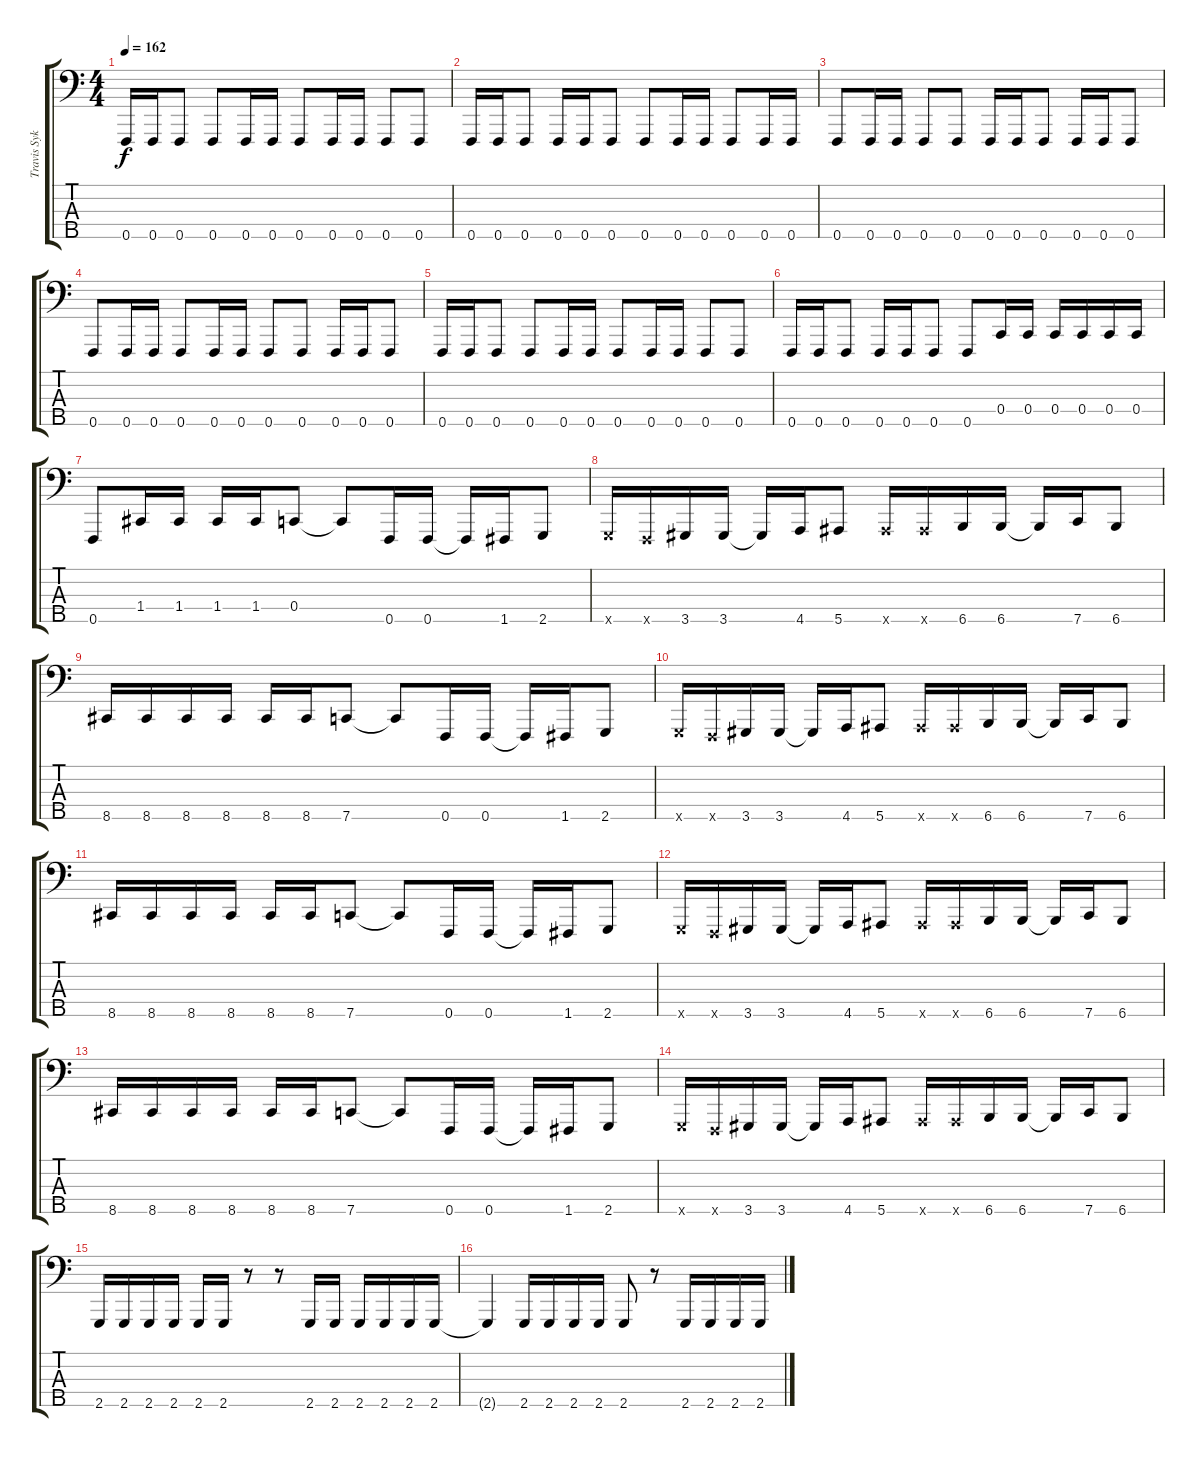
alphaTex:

\track ("Travis Sykes" "Travis Syk") {instrument electricbasspick}
\staff {score tabs}
\tuning (G2 D2 G1 C1 F0) {hide}
\ts (4 4)
\tempo 162
\clef f4
\ks c
0.5.16{dy f} 0.5.16 0.5.8 0.5.8 0.5.16 0.5.16 0.5.8 0.5.16 0.5.16 0.5.8 0.5.8 |
0.5.16 0.5.16 0.5.8 0.5.16 0.5.16 0.5.8 0.5.8 0.5.16 0.5.16 0.5.8 0.5.16 0.5.16 |
0.5.8 0.5.16 0.5.16 0.5.8 0.5.8 0.5.16 0.5.16 0.5.8 0.5.16 0.5.16 0.5.8 |
0.5.8 0.5.16 0.5.16 0.5.8 0.5.16 0.5.16 0.5.8 0.5.8 0.5.16 0.5.16 0.5.8 |
0.5.16 0.5.16 0.5.8 0.5.8 0.5.16 0.5.16 0.5.8 0.5.16 0.5.16 0.5.8 0.5.8 |
0.5.16 0.5.16 0.5.8 0.5.16 0.5.16 0.5.8 0.5.8 0.4.16 0.4.16 0.4.16 0.4.16 0.4.16 0.4.16 |
0.5.8 1.4.16 1.4.16 1.4.16 1.4.16 0.4.8 0.4{t}.8 0.5.16 0.5.16 0.5{t}.16 1.5.16 2.5.8 |
2.5{x}.16 0.5{x}.16 3.5.16 3.5.16 3.5{t}.16 4.5.16 5.5.8 5.5{x}.16 5.5{x}.16 6.5.16 6.5.16 6.5{t}.16 7.5.16 6.5.8 |
8.5.16 8.5.16 8.5.16 8.5.16 8.5.16 8.5.16 7.5.8 7.5{t}.8 0.5.16 0.5.16 0.5{t}.16 1.5.16 2.5.8 |
2.5{x}.16 0.5{x}.16 3.5.16 3.5.16 3.5{t}.16 4.5.16 5.5.8 5.5{x}.16 5.5{x}.16 6.5.16 6.5.16 6.5{t}.16 7.5.16 6.5.8 |
8.5.16 8.5.16 8.5.16 8.5.16 8.5.16 8.5.16 7.5.8 7.5{t}.8 0.5.16 0.5.16 0.5{t}.16 1.5.16 2.5.8 |
2.5{x}.16 0.5{x}.16 3.5.16 3.5.16 3.5{t}.16 4.5.16 5.5.8 5.5{x}.16 5.5{x}.16 6.5.16 6.5.16 6.5{t}.16 7.5.16 6.5.8 |
8.5.16 8.5.16 8.5.16 8.5.16 8.5.16 8.5.16 7.5.8 7.5{t}.8 0.5.16 0.5.16 0.5{t}.16 1.5.16 2.5.8 |
2.5{x}.16 0.5{x}.16 3.5.16 3.5.16 3.5{t}.16 4.5.16 5.5.8 5.5{x}.16 5.5{x}.16 6.5.16 6.5.16 6.5{t}.16 7.5.16 6.5.8 |
2.5.16 2.5.16 2.5.16 2.5.16 2.5.16 2.5.16 r.8 r.8 2.5.16 2.5.16 2.5.16 2.5.16 2.5.16 2.5.16 |
2.5{t}.4 2.5.16 2.5.16 2.5.16 2.5.16 2.5.8 r.8 2.5.16 2.5.16 2.5.16 2.5.16
